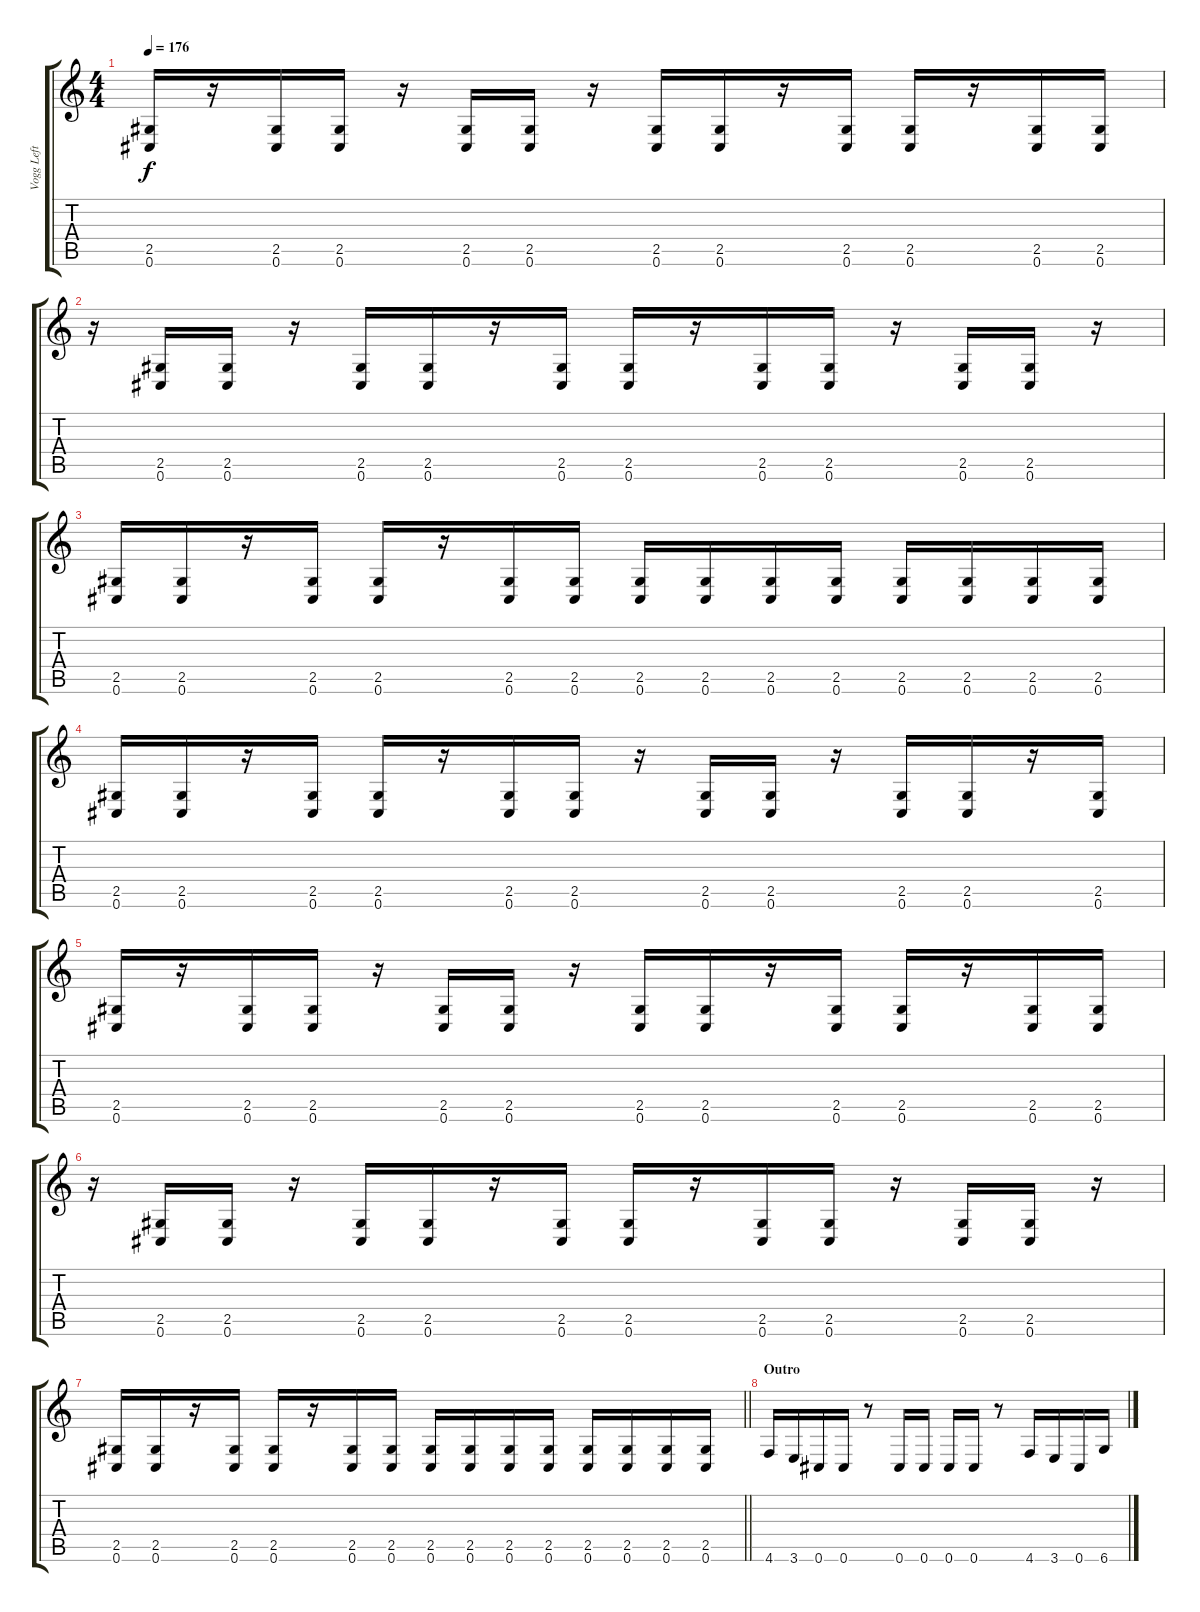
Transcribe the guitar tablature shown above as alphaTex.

\track ("Vogg Left" "Vogg Left") {instrument distortionguitar}
\staff {score tabs}
\tuning (Db4 Ab3 E3 B2 Gb2 Db2) {hide}
\ts (4 4)
\tempo 176
\clef g2
\ks c
(2.5 0.6).16{dy f} r.16 (2.5 0.6).16 (2.5 0.6).16 r.16 (2.5 0.6).16 (2.5 0.6).16 r.16 (2.5 0.6).16 (2.5 0.6).16 r.16 (2.5 0.6).16 (2.5 0.6).16 r.16 (2.5 0.6).16 (2.5 0.6).16 |
r.16 (2.5 0.6).16 (2.5 0.6).16 r.16 (2.5 0.6).16 (2.5 0.6).16 r.16 (2.5 0.6).16 (2.5 0.6).16 r.16 (2.5 0.6).16 (2.5 0.6).16 r.16 (2.5 0.6).16 (2.5 0.6).16 r.16 |
(2.5 0.6).16 (2.5 0.6).16 r.16 (2.5 0.6).16 (2.5 0.6).16 r.16 (2.5 0.6).16 (2.5 0.6).16 (2.5 0.6).16 (2.5 0.6).16 (2.5 0.6).16 (2.5 0.6).16 (2.5 0.6).16 (2.5 0.6).16 (2.5 0.6).16 (2.5 0.6).16 |
(2.5 0.6).16 (2.5 0.6).16 r.16 (2.5 0.6).16 (2.5 0.6).16 r.16 (2.5 0.6).16 (2.5 0.6).16 r.16 (2.5 0.6).16 (2.5 0.6).16 r.16 (2.5 0.6).16 (2.5 0.6).16 r.16 (2.5 0.6).16 |
(2.5 0.6).16 r.16 (2.5 0.6).16 (2.5 0.6).16 r.16 (2.5 0.6).16 (2.5 0.6).16 r.16 (2.5 0.6).16 (2.5 0.6).16 r.16 (2.5 0.6).16 (2.5 0.6).16 r.16 (2.5 0.6).16 (2.5 0.6).16 |
r.16 (2.5 0.6).16 (2.5 0.6).16 r.16 (2.5 0.6).16 (2.5 0.6).16 r.16 (2.5 0.6).16 (2.5 0.6).16 r.16 (2.5 0.6).16 (2.5 0.6).16 r.16 (2.5 0.6).16 (2.5 0.6).16 r.16 |
\barLineRight lightlight
(2.5 0.6).16 (2.5 0.6).16 r.16 (2.5 0.6).16 (2.5 0.6).16 r.16 (2.5 0.6).16 (2.5 0.6).16 (2.5 0.6).16 (2.5 0.6).16 (2.5 0.6).16 (2.5 0.6).16 (2.5 0.6).16 (2.5 0.6).16 (2.5 0.6).16 (2.5 0.6).16 |
\section ("" "Outro")
4.6.16 3.6.16 0.6.16 0.6.16 r.8 0.6.16 0.6.16 0.6.16 0.6.16 r.8 4.6.16 3.6.16 0.6.16 6.6.16
